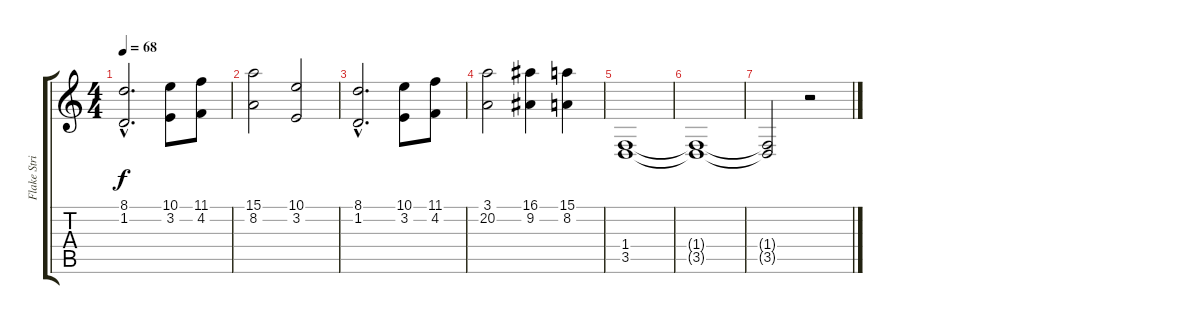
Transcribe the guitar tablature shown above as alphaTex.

\track ("Flake String 2" "Flake Stri") {instrument stringensemble1}
\staff {score tabs}
\tuning (Gb4 Db4 A3 E3 B2 C2) {hide}
\ts (4 4)
\tempo 68
\clef g2
\ks c
(8.1{hac} 1.2{hac}).2{d dy f} (10.1 3.2).8 (11.1 4.2).8 |
(15.1 8.2).2 (10.1 3.2).2 |
(8.1{hac} 1.2{hac}).2{d} (10.1 3.2).8 (11.1 4.2).8 |
(3.1 20.2).2 (16.1 9.2).4 (15.1 8.2).4 |
(1.4 3.5).1{volume 6} |
(1.4{t} 3.5{t}).1{volume 3} |
(1.4{t} 3.5{t}).2{volume 1} r.2
